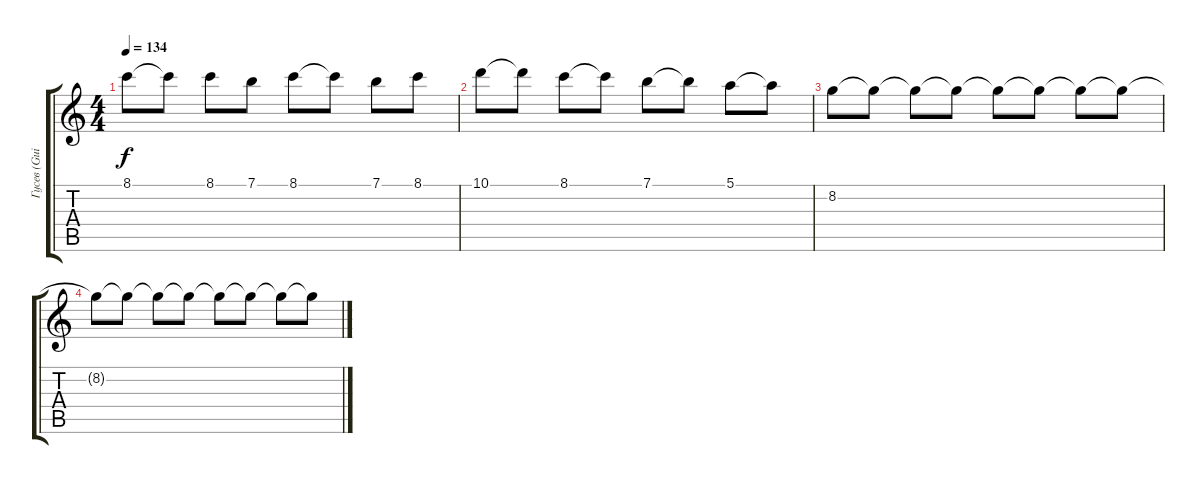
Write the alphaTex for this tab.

\track ("Гусев (Guitar 1)" "Гусев (Gui") {instrument distortionguitar}
\staff {score tabs}
\tuning (E4 B3 G3 D3 A2 E2) {hide}
\ts (4 4)
\tempo 134
\clef g2
\ks c
8.1.8{dy f} 8.1{t}.8 8.1.8 7.1.8 8.1.8 8.1{t}.8 7.1.8 8.1.8 |
10.1.8 10.1{t}.8 8.1.8 8.1{t}.8 7.1.8 7.1{t}.8 5.1.8 5.1{t}.8 |
8.2.8 8.2{t}.8 8.2{t}.8 8.2{t}.8 8.2{t}.8 8.2{t}.8 8.2{t}.8 8.2{t}.8 |
8.2{t}.8 8.2{t}.8 8.2{t}.8 8.2{t}.8 8.2{t}.8 8.2{t}.8 8.2{t}.8 8.2{t}.8
